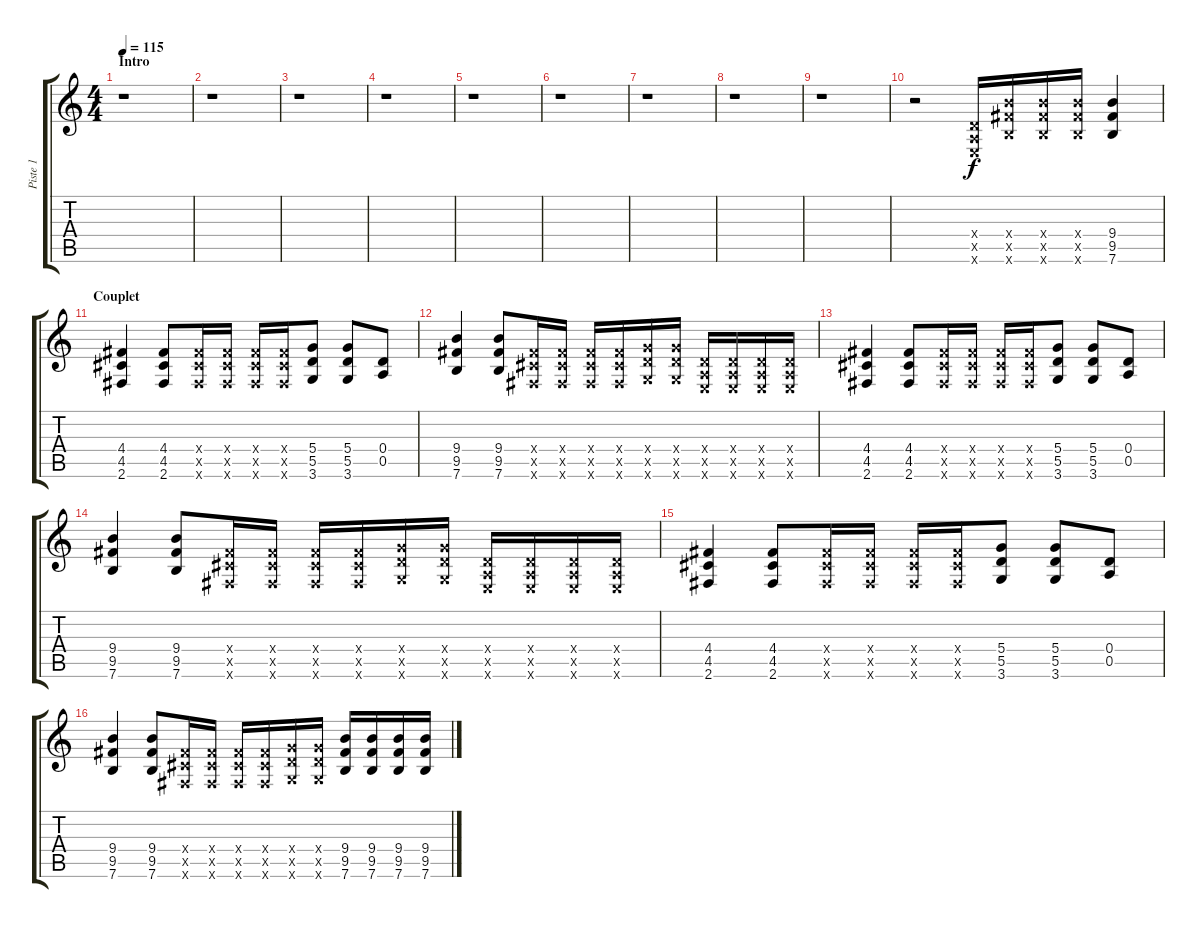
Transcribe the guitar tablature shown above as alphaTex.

\track ("Piste 1" "Piste 1") {instrument distortionguitar}
\staff {score tabs}
\tuning (E4 B3 G3 D3 A2 E2) {hide}
\ts (4 4)
\section ("" "Intro")
\tempo 115
\clef g2
\ks c
r.1{dy f instrument distortionguitar} |
r.1 |
r.1 |
r.1 |
r.1 |
r.1 |
r.1 |
r.1 |
r.1 |
r.2 (0.4{x} 0.5{x} 0.6{x}).16 (9.4{x} 9.5{x} 7.6{x}).16 (9.4{x} 9.5{x} 7.6{x}).16 (9.4{x} 9.5{x} 7.6{x}).16 (9.4 9.5 7.6).4 |
\section ("" "Couplet")
(4.4 4.5 2.6).4 (4.4 4.5 2.6).8 (4.4{x} 4.5{x} 2.6{x}).16 (4.4{x} 4.5{x} 2.6{x}).16 (4.4{x} 4.5{x} 2.6{x}).16 (4.4{x} 4.5{x} 2.6{x}).16 (5.4 5.5 3.6).8 (5.4 5.5 3.6).8 (0.4 0.5).8 |
(9.4 9.5 7.6).4 (9.4 9.5 7.6).8 (4.4{x} 4.5{x} 2.6{x}).16 (4.4{x} 4.5{x} 2.6{x}).16 (4.4{x} 4.5{x} 2.6{x}).16 (4.4{x} 4.5{x} 2.6{x}).16 (5.4{x} 5.5{x} 3.6{x}).16 (5.4{x} 5.5{x} 3.6{x}).16 (0.4{x} 0.5{x} 0.6{x}).16 (0.4{x} 0.5{x} 0.6{x}).16 (0.4{x} 0.5{x} 0.6{x}).16 (0.4{x} 0.5{x} 0.6{x}).16 |
(4.4 4.5 2.6).4 (4.4 4.5 2.6).8 (4.4{x} 4.5{x} 2.6{x}).16 (4.4{x} 4.5{x} 2.6{x}).16 (4.4{x} 4.5{x} 2.6{x}).16 (4.4{x} 4.5{x} 2.6{x}).16 (5.4 5.5 3.6).8 (5.4 5.5 3.6).8 (0.4 0.5).8 |
(9.4 9.5 7.6).4 (9.4 9.5 7.6).8 (4.4{x} 4.5{x} 2.6{x}).16 (4.4{x} 4.5{x} 2.6{x}).16 (4.4{x} 4.5{x} 2.6{x}).16 (4.4{x} 4.5{x} 2.6{x}).16 (5.4{x} 5.5{x} 3.6{x}).16 (5.4{x} 5.5{x} 3.6{x}).16 (0.4{x} 0.5{x} 0.6{x}).16 (0.4{x} 0.5{x} 0.6{x}).16 (0.4{x} 0.5{x} 0.6{x}).16 (0.4{x} 0.5{x} 0.6{x}).16 |
(4.4 4.5 2.6).4 (4.4 4.5 2.6).8 (4.4{x} 4.5{x} 2.6{x}).16 (4.4{x} 4.5{x} 2.6{x}).16 (4.4{x} 4.5{x} 2.6{x}).16 (4.4{x} 4.5{x} 2.6{x}).16 (5.4 5.5 3.6).8 (5.4 5.5 3.6).8 (0.4 0.5).8 |
(9.4 9.5 7.6).4 (9.4 9.5 7.6).8 (4.4{x} 4.5{x} 2.6{x}).16 (4.4{x} 4.5{x} 2.6{x}).16 (4.4{x} 4.5{x} 2.6{x}).16 (4.4{x} 4.5{x} 2.6{x}).16 (5.4{x} 5.5{x} 3.6{x}).16 (5.4{x} 5.5{x} 3.6{x}).16 (9.4 9.5 7.6).16 (9.4 9.5 7.6).16 (9.4 9.5 7.6).16 (9.4 9.5 7.6).16
